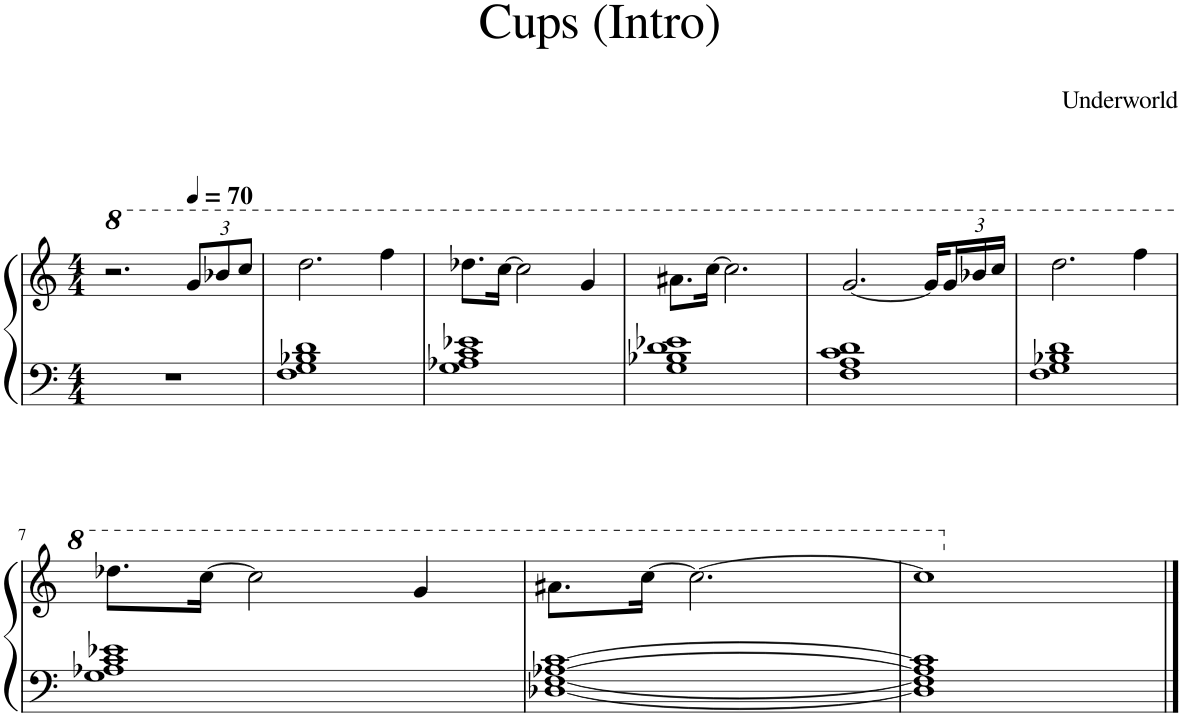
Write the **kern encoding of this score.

**kern	**kern
*part1	*part1
*staff2	*staff1
*I"Piano	*
*I'Pno.	*
*clefF4	*clefG2
*k[]	*k[]
*M4/4	*M4/4
*	*8va
=1	=1
1r	2.r
*	*Xbrackettup
*	*MM70
.	12gg/L
.	12bb-X/
.	12ccc/J
=2	=2
1F 1G 1B-X 1d	2.ddd\
.	4fff\
=3	=3
1G 1A-X 1c 1e-X	8.ddd-X\L
.	[16ccc\Jk
.	2ccc\]
.	4gg/
=4	=4
1G 1B-X 1d 1e-X	8.aa#X\L
.	[16ccc\Jk
.	2.ccc\]
=5	=5
1F 1A 1c 1d	[2.gg/
.	16gg/LL]
.	16gg/
.	16bb-X/
.	16ccc/JJ
=6	=6
1F 1G 1B-X 1d	2.ddd\
.	4fff\
!!LO:LB:g=z
=7	=7
1G 1A-X 1c 1e-X	8.ddd-X\L
.	[16ccc\Jk
.	2ccc\]
.	4gg/
=8	=8
[1D-X [1F [1A-X [1c	8.aa#X\L
.	[16ccc\Jk
.	2.ccc\_
=9	=9
1D-] 1F] 1A-] 1c]	1ccc]
*	*X8va
==	==
*-	*-
